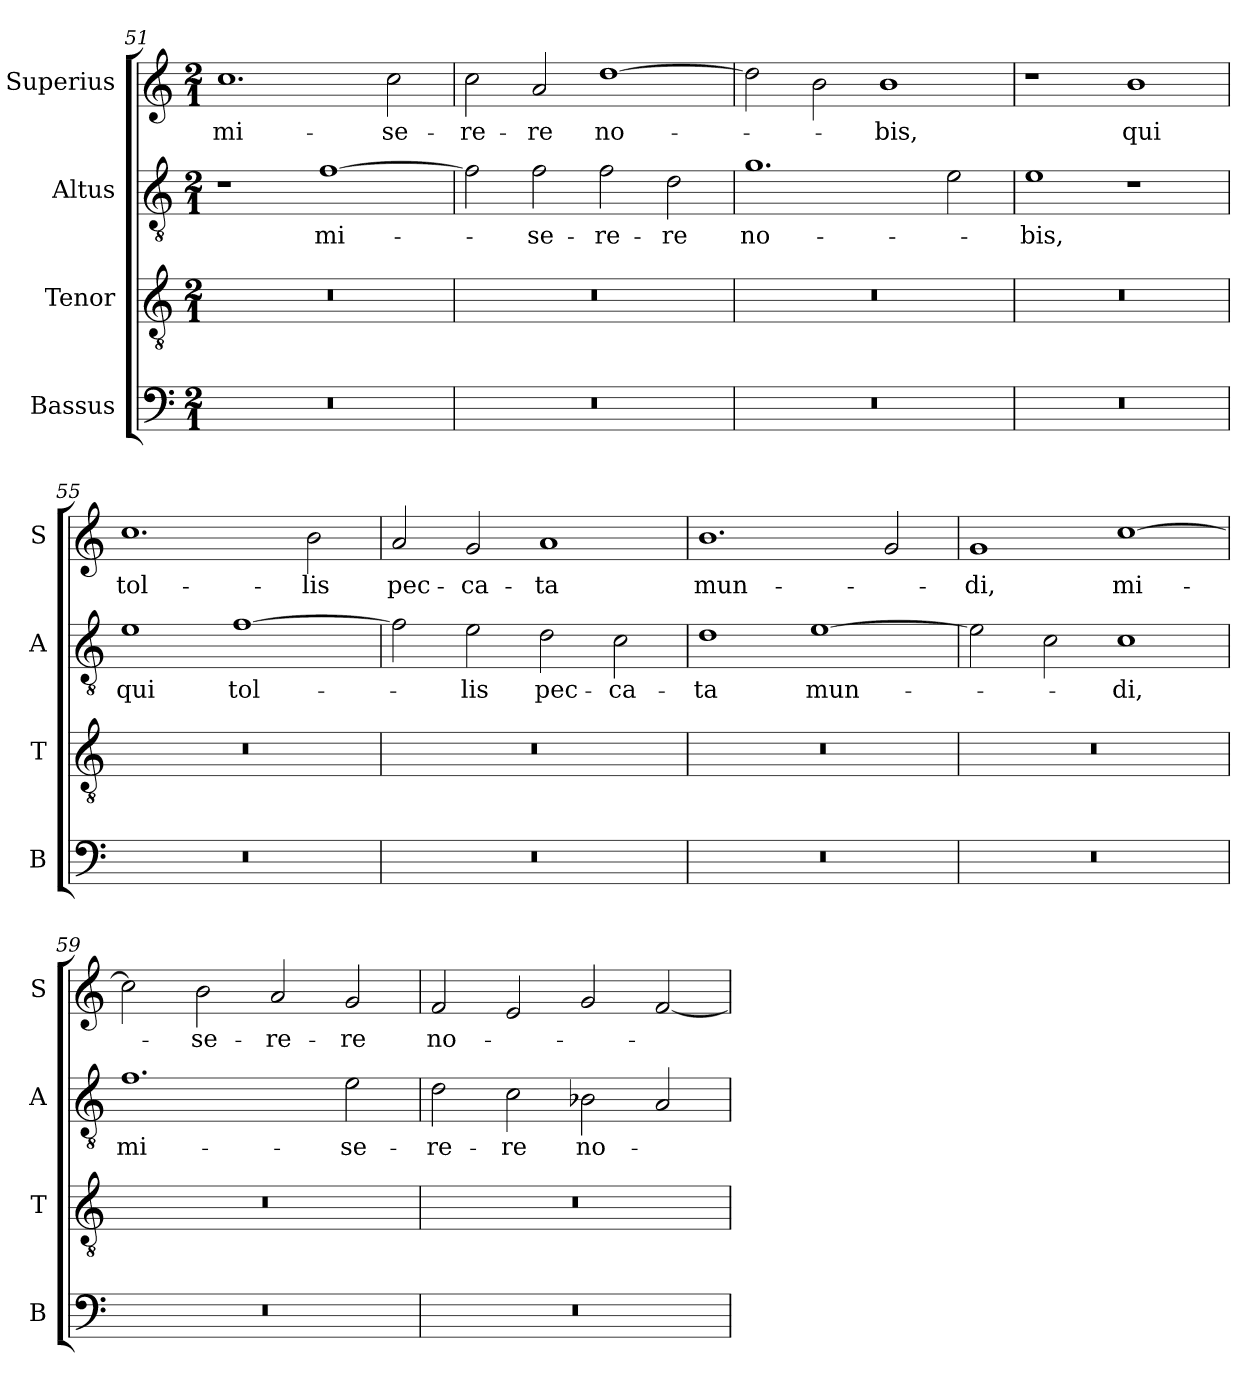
**kern	**kern	**kern	**text	**kern	**text
*part4	*part3	*part2	*part2	*part1	*part1
*staff4	*staff3	*staff2	*staff2	*staff1	*staff1
*I"Bassus	*I"Tenor	*I"Altus	*	*I"Superius	*
*I'B	*I'T	*I'A	*	*I'S	*
*clefF4	*clefGv2	*clefGv2	*	*clefG2	*
*k[]	*k[]	*k[]	*	*k[]	*
*M2/1	*M2/1	*M2/1	*	*M2/1	*
=51	=51	=51	=51	=51	=51
0r	0r	1r	.	1.cc	mi-
.	.	[1f	mi-	.	.
.	.	.	.	2cc\	-se-
=52	=52	=52	=52	=52	=52
0r	0r	2f\]	.	2cc\	-re-
.	.	2f\	-se-	2a/	-re
.	.	2f\	-re-	[1dd	no-
.	.	2d\	-re	.	.
=53	=53	=53	=53	=53	=53
0r	0r	1.g	no-	2dd\]	.
.	.	.	.	2b\	.
.	.	.	.	1b	-bis,
.	.	2e\	.	.	.
=54	=54	=54	=54	=54	=54
0r	0r	1e	-bis,	1r	.
.	.	1r	.	1b	qui
=55	=55	=55	=55	=55	=55
0r	0r	1e	qui	1.cc	tol-
.	.	[1f	tol-	.	.
.	.	.	.	2b\	-lis
=56	=56	=56	=56	=56	=56
0r	0r	2f\]	.	2a/	pec-
.	.	2e\	-lis	2g/	-ca-
.	.	2d\	pec-	1a	-ta
.	.	2c\	-ca-	.	.
=57	=57	=57	=57	=57	=57
0r	0r	1d	-ta	1.b	mun-
.	.	[1e	mun-	.	.
.	.	.	.	2g/	.
=58	=58	=58	=58	=58	=58
0r	0r	2e\]	.	1g	-di,
.	.	2c\	.	.	.
.	.	1c	-di,	[1cc	mi-
=59	=59	=59	=59	=59	=59
0r	0r	1.f	mi-	2cc\]	.
.	.	.	.	2b\	-se-
.	.	.	.	2a/	-re-
.	.	2e\	-se-	2g/	-re
=60	=60	=60	=60	=60	=60
0r	0r	2d\	-re-	2f/	no-
.	.	2c\	-re	2e/	.
.	.	2B-X\	no-	2g/	.
.	.	2A/	.	[2f/	.
=	=	=	=	=	=
*-	*-	*-	*-	*-	*-
